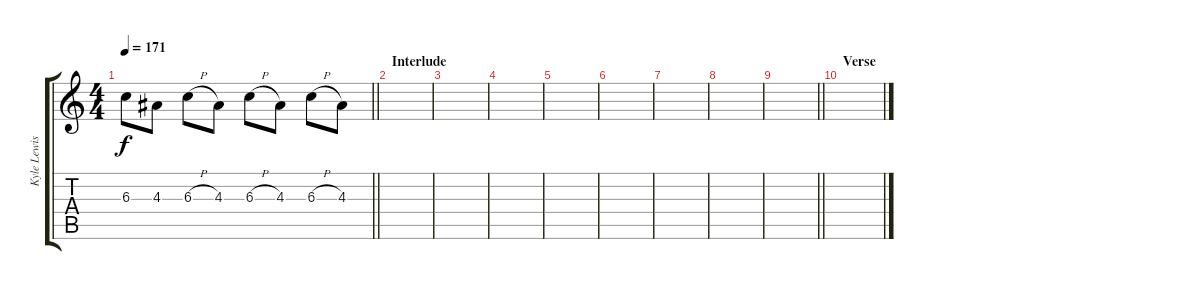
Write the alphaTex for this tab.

\track ("Kyle Lewis - Guitar" "Kyle Lewis") {instrument distortionguitar}
\staff {score tabs}
\tuning (Eb4 Bb3 Gb3 Db3 Ab2 Eb2) {hide}
\ts (4 4)
\tempo 171
\clef g2
\barLineRight lightlight
\ks c
6.3.8{dy f} 4.3.8 6.3{h}.8 4.3.8 6.3{h}.8 4.3.8 6.3{h}.8 4.3.8 |
\section ("" "Interlude")
|
|
|
|
|
|
|
\barLineRight lightlight
|
\section ("" "Verse")
